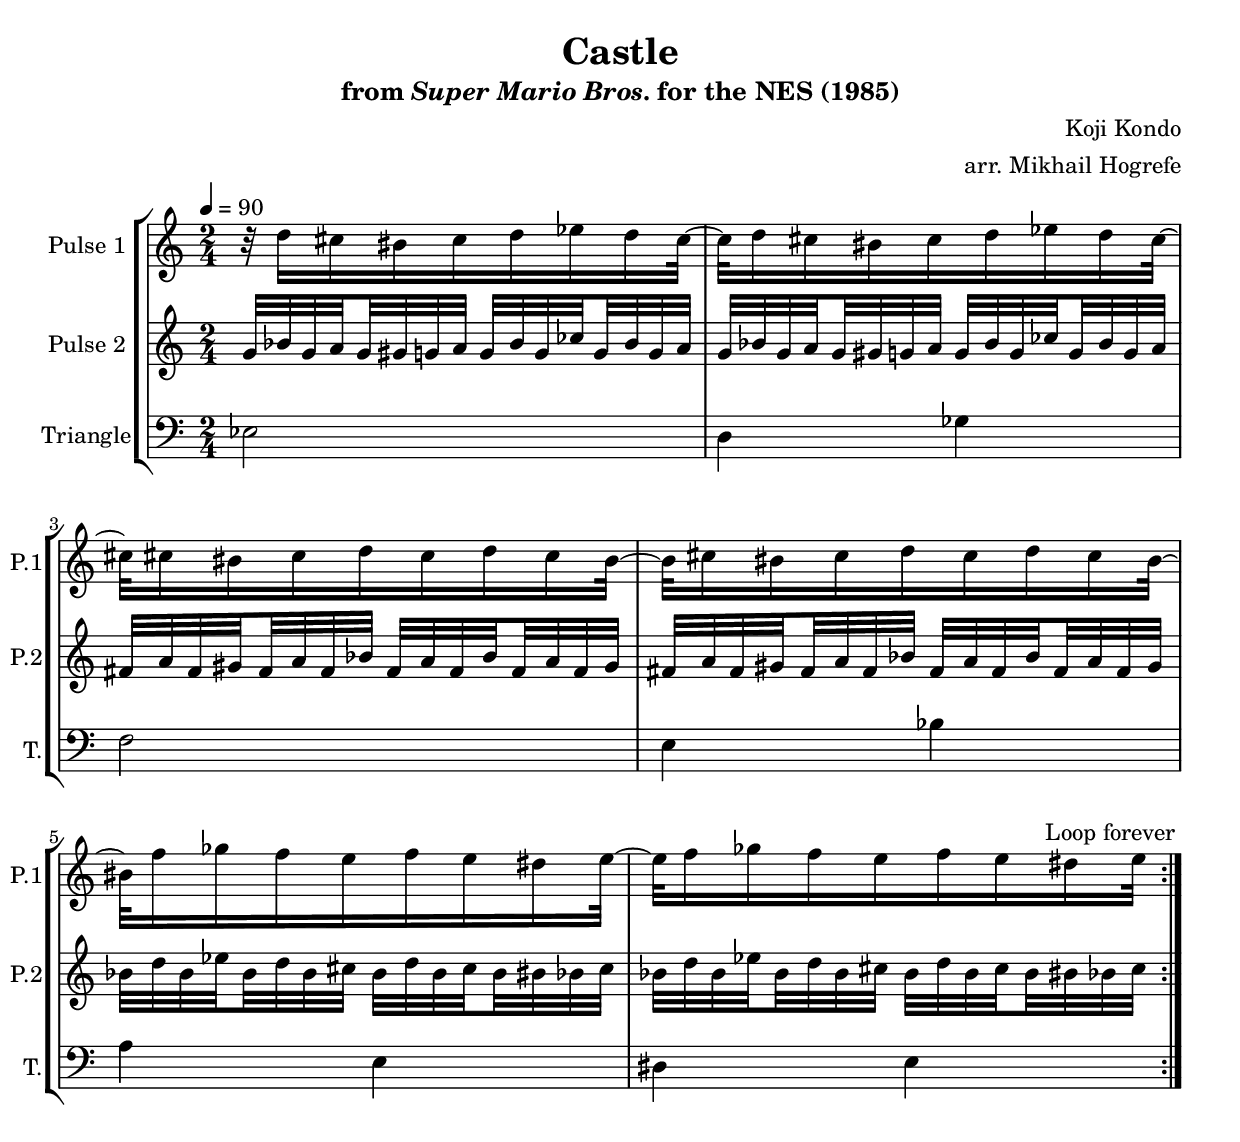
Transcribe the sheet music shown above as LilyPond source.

\version "2.20.0"

\book {
    \header {
        title = "Castle"
        subtitle = \markup { "from" {\italic "Super Mario Bros."} "for the NES (1985)" }
        composer = "Koji Kondo"
        arranger = "arr. Mikhail Hogrefe"
    }

    \score {
        {
            \new StaffGroup <<
                \new Staff \relative c'' {
                    \set Staff.instrumentName = "Pulse 1"
                    \set Staff.shortInstrumentName = "P.1"
\accidentalStyle modern-cautionary
\time 2/4
\tempo 4 = 90
                    \repeat volta 2 {
r32 d16 cis bis cis d ees d cis32 ~ |
cis32 d16 cis bis cis d ees d cis32 ~ |
cis32 cis16 bis cis d cis d cis bis32 ~ |
bis32 cis16 bis cis d cis d cis bis32 ~ |
bis32 f'16 ges f e f e dis e32 ~ |
e32 f16 ges f e f e dis e32 |
                    }
\once \override Score.RehearsalMark.self-alignment-X = #RIGHT
\mark \markup { \fontsize #-2 "Loop forever" }
                }

                \new Staff \relative c'' {
                    \set Staff.instrumentName = "Pulse 2"
                    \set Staff.shortInstrumentName = "P.2"
\accidentalStyle modern-cautionary
\set subdivideBeams = ##t
\set baseMoment = #(ly:make-moment 1/8)
\set beatStructure = 2,2
g32 bes g a g gis g a g bes g ces g bes g a |
g32 bes g a g gis g a g bes g ces g bes g a |
fis32 a fis gis fis a fis bes fis a fis bes fis a fis gis |
fis32 a fis gis fis a fis bes fis a fis bes fis a fis gis |
bes32 d bes ees bes d bes cis bes d bes cis bes bis bes cis |
bes32 d bes ees bes d bes cis bes d bes cis bes bis bes cis |

                }

                \new Staff \relative c {
                    \set Staff.instrumentName = "Triangle"
                    \set Staff.shortInstrumentName = "T."
\accidentalStyle modern-cautionary
\clef bass
ees2 |
d4 ges |
f2 |
e4 bes' |
a4 e |
dis4 e |

                }
            >>
        }
        \layout {
            \context {
                \Staff
                \RemoveEmptyStaves
            }
            \context {
                \DrumStaff
                \RemoveEmptyStaves
            }
        }
    }
}
